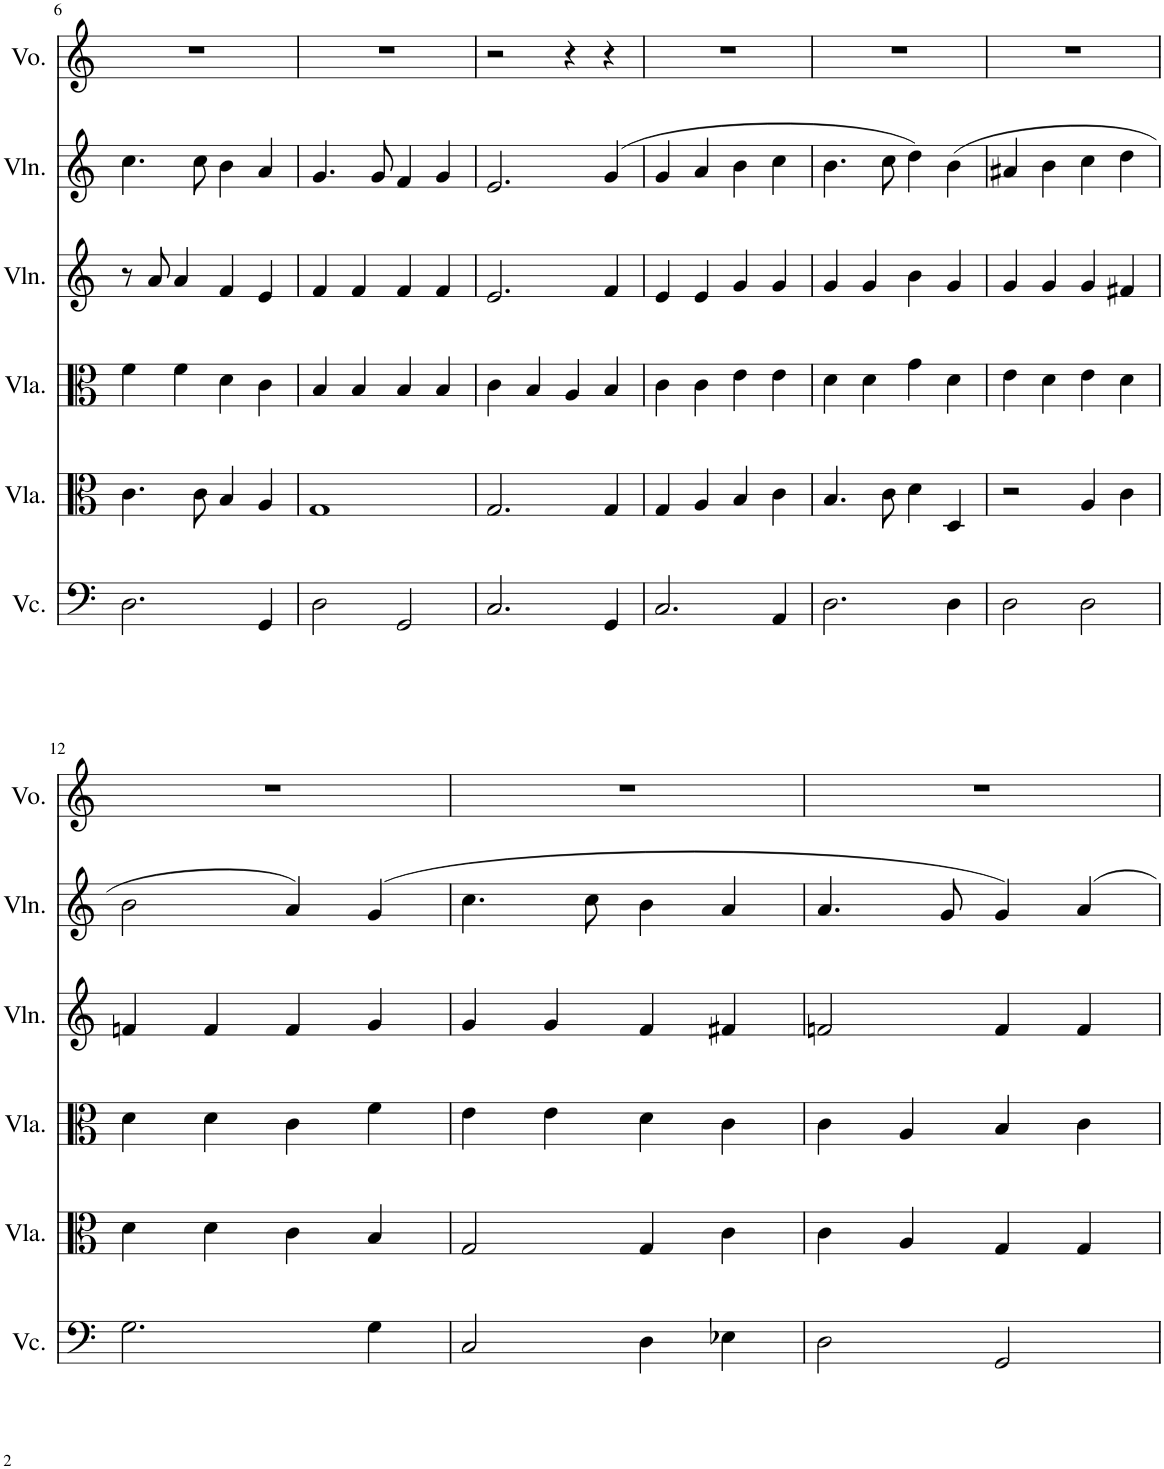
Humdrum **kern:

**kern	**kern	**kern	**kern	**kern	**kern
*part6	*part5	*part4	*part3	*part2	*part1
*staff6	*staff5	*staff4	*staff3	*staff2	*staff1
*I"Violoncello	*I"Viola	*I"Viola	*I"Violin	*I"Violin	*I"Voice
*I'Vc.	*I'Vla.	*I'Vla.	*I'Vln.	*I'Vln.	*I'Vo.
!!LO:PB:g=z
*clefF4	*clefC3	*clefC3	*clefG2	*clefG2	*clefG2
*k[]	*k[]	*k[]	*k[]	*k[]	*k[]
*M4/4	*M4/4	*M4/4	*M4/4	*M4/4	*M4/4
=6	=6	=6	=6	=6	=6
2.D\	4.c\	4f\	8r	4.cc\	1r
.	.	.	8a/	.	.
.	.	4f\	4a/	.	.
.	8c\	.	.	8cc\	.
.	4B/	4d\	4f/	4b\	.
4GG/	4A/	4c\	4e/	4a/	.
=7	=7	=7	=7	=7	=7
2D\	1G	4B/	4f/	4.g/	1r
.	.	4B/	4f/	.	.
.	.	.	.	8g/	.
2GG/	.	4B/	4f/	4f/	.
.	.	4B/	4f/	4g/	.
=8	=8	=8	=8	=8	=8
2.C/	2.G/	4c\	2.e/	2.e/	2r
.	.	4B/	.	.	.
.	.	4A/	.	.	4r
4GG/	4G/	4B/	4f/	(4g/	4r
=9	=9	=9	=9	=9	=9
2.C/	4G/	4c\	4e/	4g/	1r
.	4A/	4c\	4e/	4a/	.
.	4B/	4e\	4g/	4b\	.
4AA/	4c\	4e\	4g/	4cc\	.
=10	=10	=10	=10	=10	=10
2.D\	4.B/	4d\	4g/	4.b\	1r
.	.	4d\	4g/	.	.
.	8c\	.	.	8cc\	.
.	4d\	4g\	4b\	4dd\)	.
4D\	4D/	4d\	4g/	(4b\	.
=11	=11	=11	=11	=11	=11
2D\	2r	4e\	4g/	4a#X/	1r
.	.	4d\	4g/	4b\	.
2D\	4A/	4e\	4g/	4cc\	.
.	4c\	4d\	4f#X/	4dd\	.
!!LO:LB:g=z
=12	=12	=12	=12	=12	=12
2.G\	4d\	4d\	4fn/	2b\	1r
.	4d\	4d\	4f/	.	.
.	4c\	4c\	4f/	4a/)	.
4G\	4B/	4f\	4g/	(4g/	.
=13	=13	=13	=13	=13	=13
2C/	2G/	4e\	4g/	4.cc\	1r
.	.	4e\	4g/	.	.
.	.	.	.	8cc\	.
4D\	4G/	4d\	4f/	4b\	.
4E-X\	4c\	4c\	4f#X/	4a/	.
=14	=14	=14	=14	=14	=14
2D\	4c\	4c\	2fn/	4.a/	1r
.	4A/	4A/	.	.	.
.	.	.	.	8g/	.
2GG/	4G/	4B/	4f/	4g/)	.
.	4G/	4c\	4f/	4a/	.
=	=	=	=	=	=
*-	*-	*-	*-	*-	*-
